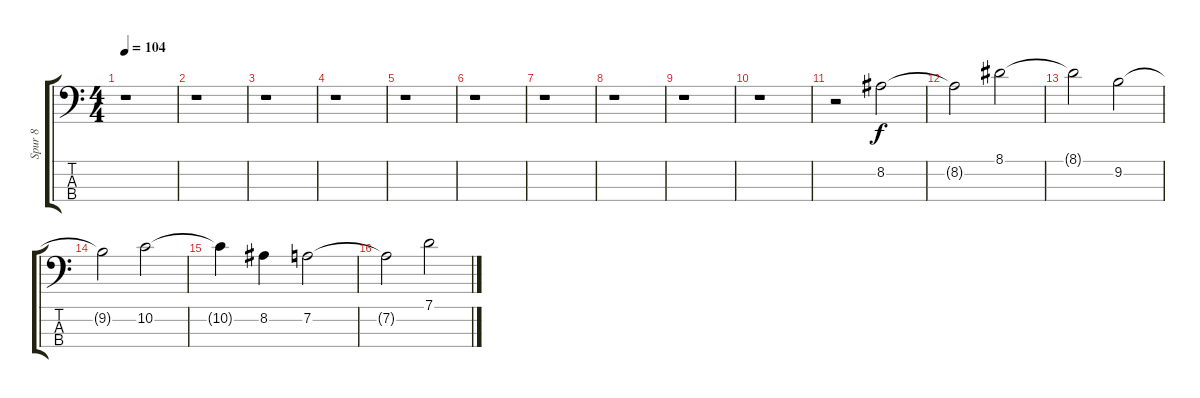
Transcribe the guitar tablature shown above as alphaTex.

\track ("Spur 8" "Spur 8") {instrument electricbassfinger}
\staff {score tabs}
\tuning (G2 D2 A1 E1) {hide}
\ts (4 4)
\tempo 104
\clef f4
\ks c
r.1{dy f} |
r.1 |
r.1 |
r.1 |
r.1 |
r.1 |
r.1 |
r.1 |
r.1 |
r.1 |
r.2 8.2.2 |
8.2{t}.2 8.1.2 |
8.1{t}.2 9.2.2 |
9.2{t}.2 10.2.2 |
10.2{t}.4 8.2.4 7.2.2 |
7.2{t}.2 7.1.2
